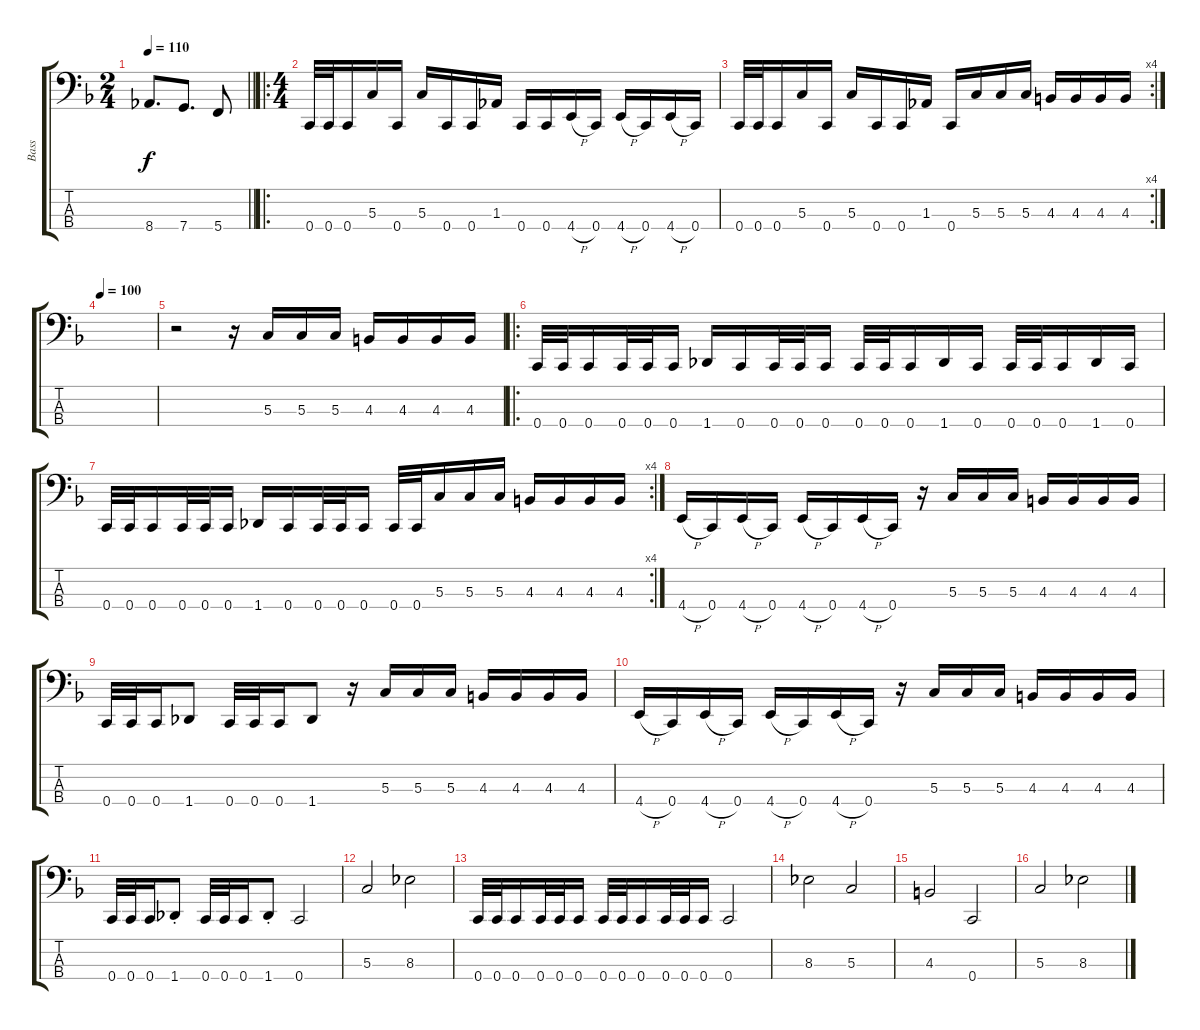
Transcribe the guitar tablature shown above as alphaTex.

\track ("Bass" "Bass") {instrument electricbassfinger}
\staff {score tabs}
\tuning (F2 C2 G1 C1) {hide}
\ts (2 4)
\tempo 110
\clef f4
\barLineRight lightlight
\ks f
8.4.8{d dy f instrument electricbassfinger} 7.4.8{d} 5.4.8 |
\ro
\ts (4 4)
\section ("" " ")
0.4.32 0.4.32 0.4.16 5.3.16 0.4.16 5.3.16 0.4.16 0.4.16 1.3.16 0.4.16 0.4.16 4.4{h}.16 0.4.16 4.4{h}.16 0.4.16 4.4{h}.16 0.4.16 |
\rc 4
0.4.32 0.4.32 0.4.16 5.3.16 0.4.16 5.3.16 0.4.16 0.4.16 1.3.16 0.4.16 5.3.16 5.3.16 5.3.16 4.3.16 4.3.16 4.3.16 4.3.16 |
\tempo 100
|
r.2 r.16 5.3.16 5.3.16 5.3.16 4.3.16 4.3.16 4.3.16 4.3.16 |
\ro
0.4.32 0.4.32 0.4.16 0.4.32 0.4.32 0.4.16 1.4.16 0.4.16 0.4.32 0.4.32 0.4.16 0.4.32 0.4.32 0.4.16 1.4.16 0.4.16 0.4.32 0.4.32 0.4.16 1.4.16 0.4.16 |
\rc 4
0.4.32 0.4.32 0.4.16 0.4.32 0.4.32 0.4.16 1.4.16 0.4.16 0.4.32 0.4.32 0.4.16 0.4.32 0.4.32 5.3.16 5.3.16 5.3.16 4.3.16 4.3.16 4.3.16 4.3.16 |
4.4{h}.16 0.4.16 4.4{h}.16 0.4.16 4.4{h}.16 0.4.16 4.4{h}.16 0.4.16 r.16 5.3.16 5.3.16 5.3.16 4.3.16 4.3.16 4.3.16 4.3.16 |
0.4.32 0.4.32 0.4.16 1.4.8 0.4.32 0.4.32 0.4.16 1.4.8 r.16 5.3.16 5.3.16 5.3.16 4.3.16 4.3.16 4.3.16 4.3.16 |
4.4{h}.16 0.4.16 4.4{h}.16 0.4.16 4.4{h}.16 0.4.16 4.4{h}.16 0.4.16 r.16 5.3.16 5.3.16 5.3.16 4.3.16 4.3.16 4.3.16 4.3.16 |
0.4.32 0.4.32 0.4.16 1.4{st}.8 0.4.32 0.4.32 0.4.16 1.4{st}.8 0.4.2 |
5.3.2 8.3.2 |
0.4.32 0.4.32 0.4.16 0.4.32 0.4.32 0.4.16 0.4.32 0.4.32 0.4.16 0.4.32 0.4.32 0.4.16 0.4.2 |
8.3.2 5.3.2 |
4.3.2 0.4.2 |
5.3.2 8.3.2
